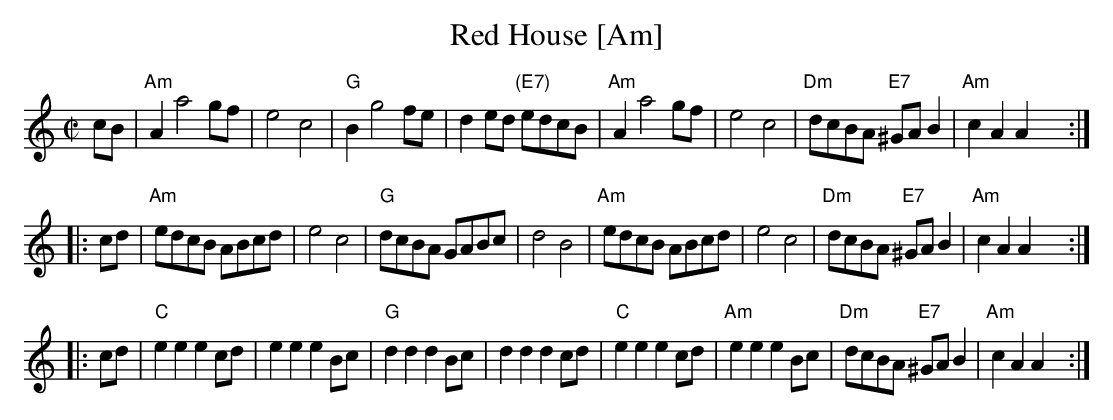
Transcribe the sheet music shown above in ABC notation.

X:1
T: Red House [Am]
M: C|
L: 1/8
K: Am
   cB \
| "Am"A2a4gf | e4c4 | "G"B2g4fe | d2ed "(E7)"edcB \
| "Am"A2a4gf | e4c4 | "Dm"dcBA "E7"^GAB2 | "Am"c2A2 A2 y:|
|: cd \
| "Am"edcB ABcd | e4 c4 | "G"dcBA GABc | d4 B4 \
| "Am"edcB ABcd | e4 c4 | "Dm"dcBA "E7"^GAB2 | "Am"c2A2 A2 y:|
|: cd \
| "C"e2e2 e2cd | e2e2 e2Bc | "G"d2d2 d2Bc | d2d2 d2cd \
| "C"e2e2 e2cd | "Am"e2e2 e2Bc | "Dm"dcBA "E7"^GAB2 | "Am"c2A2 A2 y:|
